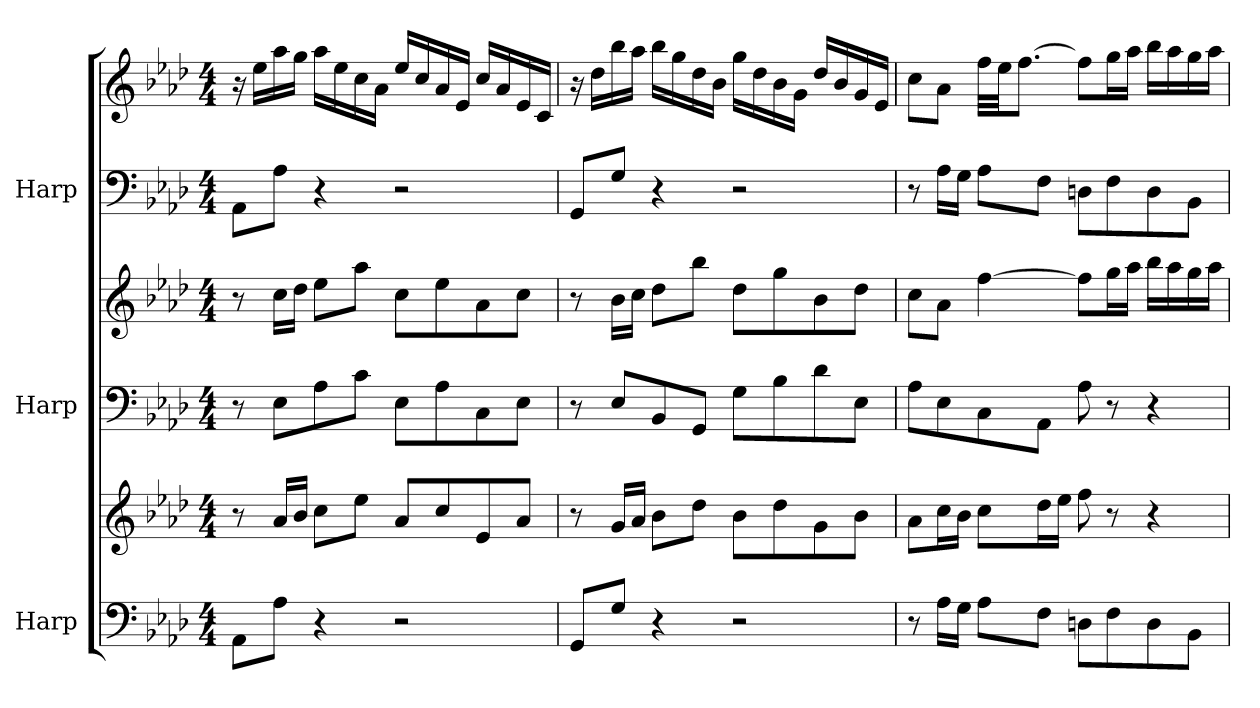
**kern	**kern	**kern	**kern	**kern	**kern
*part3	*part3	*part2	*part2	*part1	*part1
*staff6	*staff5	*staff4	*staff3	*staff2	*staff1
*I"Harp	*	*I"Harp	*	*I"Harp	*
*I'Hp	*	*I'Hp	*	*I'Hp	*
*clefF4	*clefG2	*clefF4	*clefG2	*clefF4	*clefG2
*k[b-e-a-d-]	*k[b-e-a-d-]	*k[b-e-a-d-]	*k[b-e-a-d-]	*k[b-e-a-d-]	*k[b-e-a-d-]
*M4/4	*M4/4	*M4/4	*M4/4	*M4/4	*M4/4
=1	=1	=1	=1	=1	=1
8AA-\L	8r	8r	8r	8AA-\L	16r
.	.	.	.	.	16ee-\LL
8A-\J	16a-/LL	8E-\L	16cc\LL	8A-\J	16aa-\
.	16b-/JJ	.	16dd-\JJ	.	16gg\JJ
4r	8cc\L	8A-\	8ee-\L	4r	16aa-\LL
.	.	.	.	.	16ee-\
.	8ee-\J	8c\J	8aa-\J	.	16cc\
.	.	.	.	.	16a-\JJ
2r	8a-/L	8E-\L	8cc\L	2r	16ee-/LL
.	.	.	.	.	16cc/
.	8cc/	8A-\	8ee-\	.	16a-/
.	.	.	.	.	16e-/JJ
.	8e-/	8C\	8a-\	.	16cc/LL
.	.	.	.	.	16a-/
.	8a-/J	8E-\J	8cc\J	.	16e-/
.	.	.	.	.	16c/JJ
=2	=2	=2	=2	=2	=2
8GG/L	8r	8r	8r	8GG/L	16r
.	.	.	.	.	16dd-\LL
8G/J	16g/LL	8E-/L	16b-\LL	8G/J	16bb-\
.	16a-/JJ	.	16cc\JJ	.	16aa-\JJ
4r	8b-\L	8BB-/	8dd-\L	4r	16bb-\LL
.	.	.	.	.	16gg\
.	8dd-\J	8GG/J	8bb-\J	.	16dd-\
.	.	.	.	.	16b-\JJ
2r	8b-\L	8G\L	8dd-\L	2r	16gg\LL
.	.	.	.	.	16dd-\
.	8dd-\	8B-\	8gg\	.	16b-\
.	.	.	.	.	16g\JJ
.	8g\	8d-\	8b-\	.	16dd-/LL
.	.	.	.	.	16b-/
.	8b-\J	8E-\J	8dd-\J	.	16g/
.	.	.	.	.	16e-/JJ
!!LO:LB:g=z
=3	=3	=3	=3	=3	=3
8r	8a-\L	8A-\L	8cc\L	8r	8cc\L
16A-\LL	16cc\L	8E-\	8a-\J	16A-\LL	8a-\J
16G\JJ	16b-\JJ	.	.	16G\JJ	.
8A-\L	8cc\L	8C\	[4ff\	8A-\L	32ff\LLL
.	.	.	.	.	32ee-\JJ
.	.	.	.	.	[8.ff\J
8F\J	16dd-\L	8AA-\J	.	8F\J	.
.	16ee-\JJ	.	.	.	.
8Dn\L	8ff\	8A-\	8ff\L]	8Dn\L	8ff\L]
8F\	8r	8r	16gg\L	8F\	16gg\L
.	.	.	16aa-\JJ	.	16aa-\JJ
8D\	4r	4r	16bb-\LL	8D\	16bb-\LL
.	.	.	16aa-\	.	16aa-\
8BB-\J	.	.	16gg\	8BB-\J	16gg\
.	.	.	16aa-\JJ	.	16aa-\JJ
=	=	=	=	=	=
*-	*-	*-	*-	*-	*-
